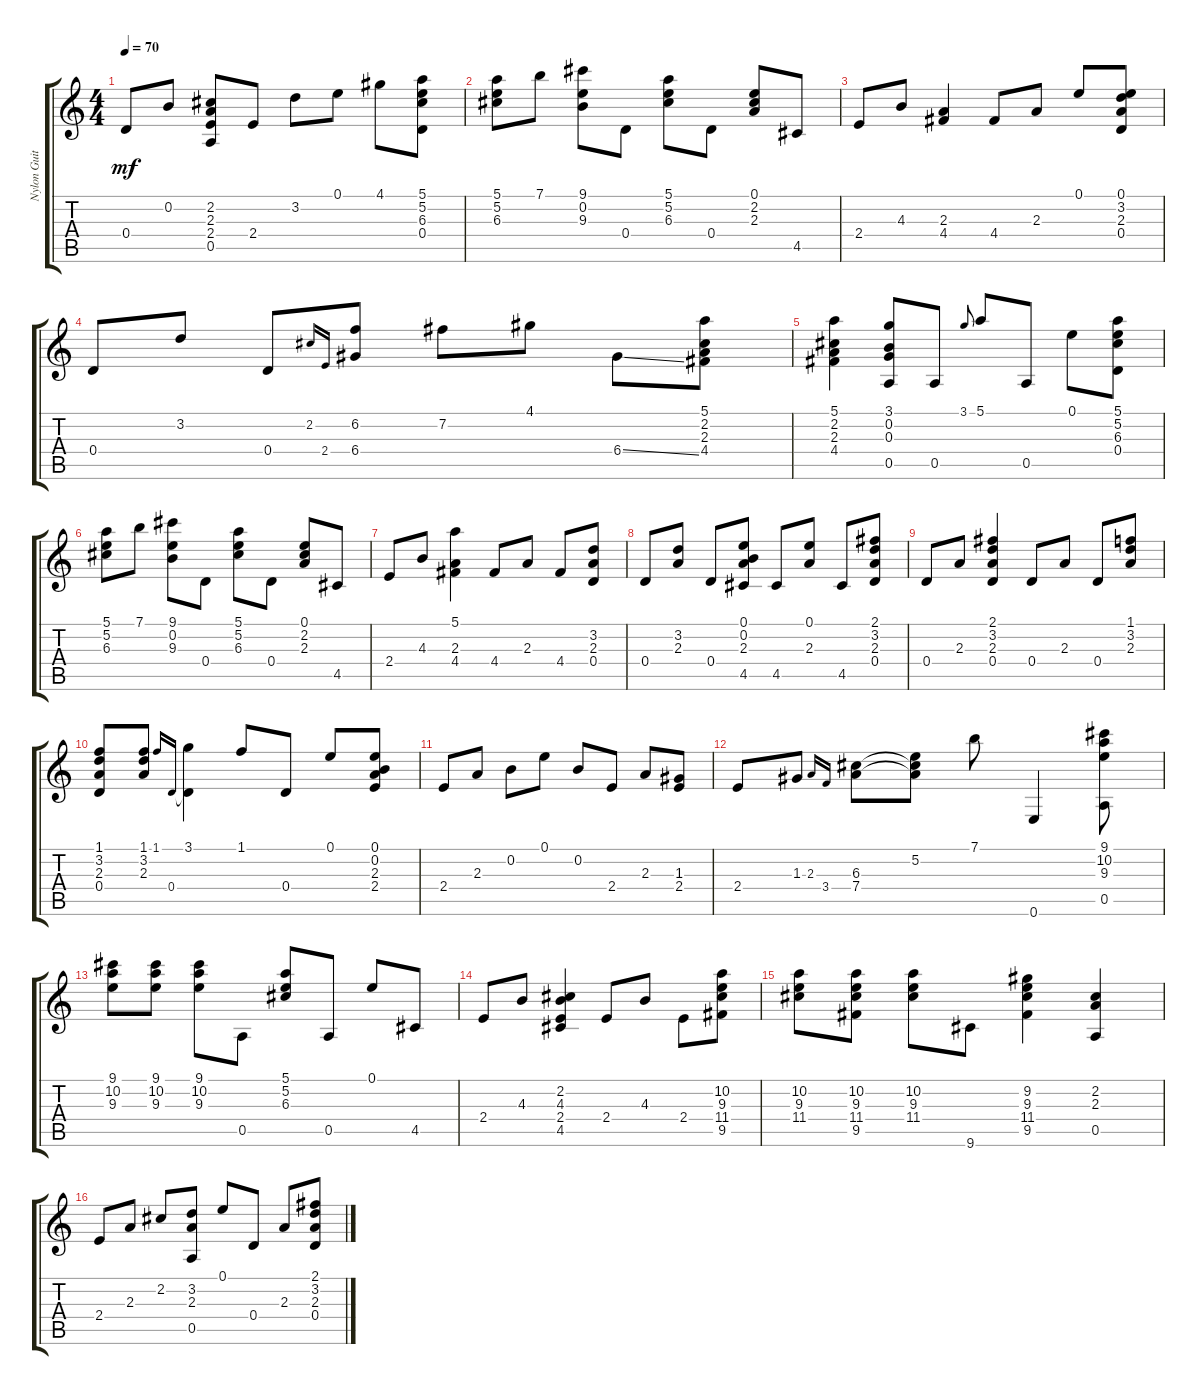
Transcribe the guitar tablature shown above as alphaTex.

\track ("Nylon Guitar" "Nylon Guit") {instrument acousticguitarnylon}
\staff {score tabs}
\tuning (E4 B3 G3 D3 A2 E2) {hide}
\ts (4 4)
\tempo 70
\clef g2
\ks c
0.4.8{dy mf} 0.2.8 (2.2 2.3 2.4 0.5).8 2.4.8 3.2.8 0.1.8 4.1.8 (5.1 5.2 6.3 0.4).8 |
(5.1 5.2 6.3).8 7.1.8 (9.1 0.2 9.3).8 0.4.8 (5.1 5.2 6.3).8 0.4.8 (0.1 2.2 2.3).8 4.5.8 |
2.4.8 4.3.8 (2.3 4.4).4 4.4.8 2.3.8 0.1.8 (0.1 3.2 2.3 0.4).8 |
0.4.8 3.2.8 0.4.8 2.2.16{gr onbeat} 2.4.16{gr onbeat} (6.2 6.4).8 7.2.8 4.1.8 6.4{ss}.8 (5.1 2.2 2.3 4.4).8 |
(5.1 2.2 2.3 4.4).4 (3.1 0.2 0.3 0.5).8 0.5.8 3.1.8{gr onbeat} 5.1.8 0.5.8 0.1.8 (5.1 5.2 6.3 0.4).8 |
(5.1 5.2 6.3).8 7.1.8 (9.1 0.2 9.3).8 0.4.8 (5.1 5.2 6.3).8 0.4.8 (0.1 2.2 2.3).8 4.5.8 |
2.4.8 4.3.8 (5.1 2.3 4.4).4 4.4.8 2.3.8 4.4.8 (3.2 2.3 0.4).8 |
0.4.8 (3.2 2.3).8 0.4.8 (0.1 0.2 2.3 4.5).8 4.5.8 (0.1 2.3).8 4.5.8 (2.1 3.2 2.3 0.4).8 |
0.4.8 2.3.8 (2.1 3.2 2.3 0.4).4 0.4.8 2.3.8 0.4.8 (1.1 3.2 2.3).8 |
(1.1 3.2 2.3 0.4).8 (1.1 3.2 2.3).8 1.1.16{gr onbeat} 0.4.16{gr onbeat} (3.1 0.4{t}).4 1.1.8 0.4.8 0.1.8 (0.1 0.2 2.3 2.4).8 |
2.4.8 2.3.8 0.2.8 0.1.8 0.2.8 2.4.8 2.3.8 (1.3 2.4).8 |
2.4.8 1.3.8 2.3.16{gr onbeat} 3.4.16{gr onbeat} (6.3 7.4).8 (5.2 6.3{t} 7.4{t}).8 7.1.8 0.6.4 (9.1 10.2 9.3 0.5).8 |
(9.1 10.2 9.3).8 (9.1 10.2 9.3).8 (9.1 10.2 9.3).8 0.5.8 (5.1 5.2 6.3).8 0.5.8 0.1.8 4.5.8 |
2.4.8 4.3.8 (2.2 4.3 2.4 4.5).4 2.4.8 4.3.8 2.4.8 (10.2 9.3 11.4 9.5).8 |
(10.2 9.3 11.4).8 (10.2 9.3 11.4 9.5).8 (10.2 9.3 11.4).8 9.6.8 (9.2 9.3 11.4 9.5).4 (2.2 2.3 0.5).4 |
2.4.8 2.3.8 2.2.8 (3.2 2.3 0.5).8 0.1.8 0.4.8 2.3.8 (2.1 3.2 2.3 0.4).8
